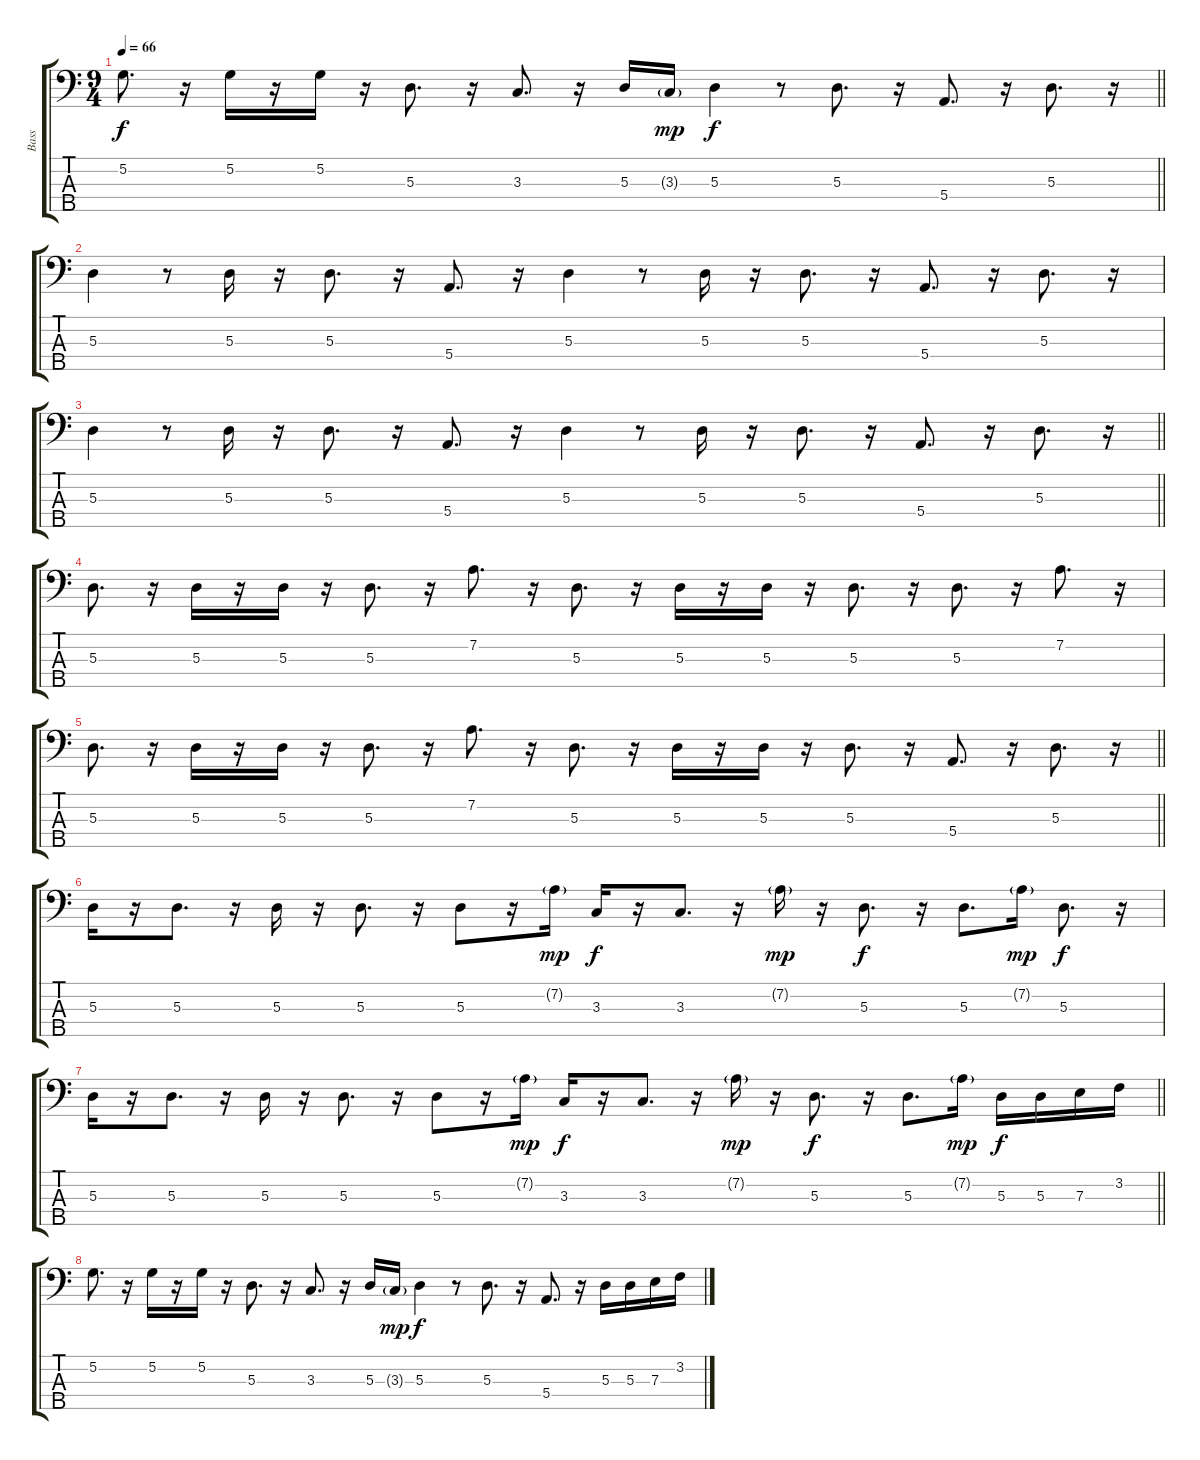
\track ("Bass" "Bass") {instrument electricbassfinger}
\staff {score tabs}
\tuning (G2 D2 A1 E1 B0) {hide}
\ts (9 4)
\tempo 66
\clef f4
\barLineRight lightlight
\ks c
5.2.8{d dy f} r.16 5.2.16 r.16 5.2.16 r.16 5.3.8{d} r.16 3.3.8{d} r.16 5.3.16 3.3{g}.16{dy mp} 5.3.4{dy f} r.8 5.3.8{d} r.16 5.4.8{d} r.16 5.3.8{d} r.16 |
\section ("" "")
5.3.4 r.8 5.3.16 r.16 5.3.8{d} r.16 5.4.8{d} r.16 5.3.4 r.8 5.3.16 r.16 5.3.8{d} r.16 5.4.8{d} r.16 5.3.8{d} r.16 |
\barLineRight lightlight
5.3.4 r.8 5.3.16 r.16 5.3.8{d} r.16 5.4.8{d} r.16 5.3.4 r.8 5.3.16 r.16 5.3.8{d} r.16 5.4.8{d} r.16 5.3.8{d} r.16 |
5.3.8{d} r.16 5.3.16 r.16 5.3.16 r.16 5.3.8{d} r.16 7.2.8{d} r.16 5.3.8{d} r.16 5.3.16 r.16 5.3.16 r.16 5.3.8{d} r.16 5.3.8{d} r.16 7.2.8{d} r.16 |
\barLineRight lightlight
5.3.8{d} r.16 5.3.16 r.16 5.3.16 r.16 5.3.8{d} r.16 7.2.8{d} r.16 5.3.8{d} r.16 5.3.16 r.16 5.3.16 r.16 5.3.8{d} r.16 5.4.8{d} r.16 5.3.8{d} r.16 |
5.3.16 r.16 5.3.8{d} r.16 5.3.16 r.16 5.3.8{d} r.16 5.3.8 r.16 7.2{g}.16{dy mp} 3.3.16{dy f} r.16 3.3.8{d} r.16 7.2{g}.16{dy mp} r.16 5.3.8{d dy f} r.16 5.3.8{d} 7.2{g}.16{dy mp} 5.3.8{d dy f} r.16 |
\barLineRight lightlight
5.3.16 r.16 5.3.8{d} r.16 5.3.16 r.16 5.3.8{d} r.16 5.3.8 r.16 7.2{g}.16{dy mp} 3.3.16{dy f} r.16 3.3.8{d} r.16 7.2{g}.16{dy mp} r.16 5.3.8{d dy f} r.16 5.3.8{d} 7.2{g}.16{dy mp} 5.3.16{dy f} 5.3.16 7.3.16 3.2.16 |
5.2.8{d} r.16 5.2.16 r.16 5.2.16 r.16 5.3.8{d} r.16 3.3.8{d} r.16 5.3.16 3.3{g}.16{dy mp} 5.3.4{dy f} r.8 5.3.8{d} r.16 5.4.8{d} r.16 5.3.16 5.3.16 7.3.16 3.2.16
